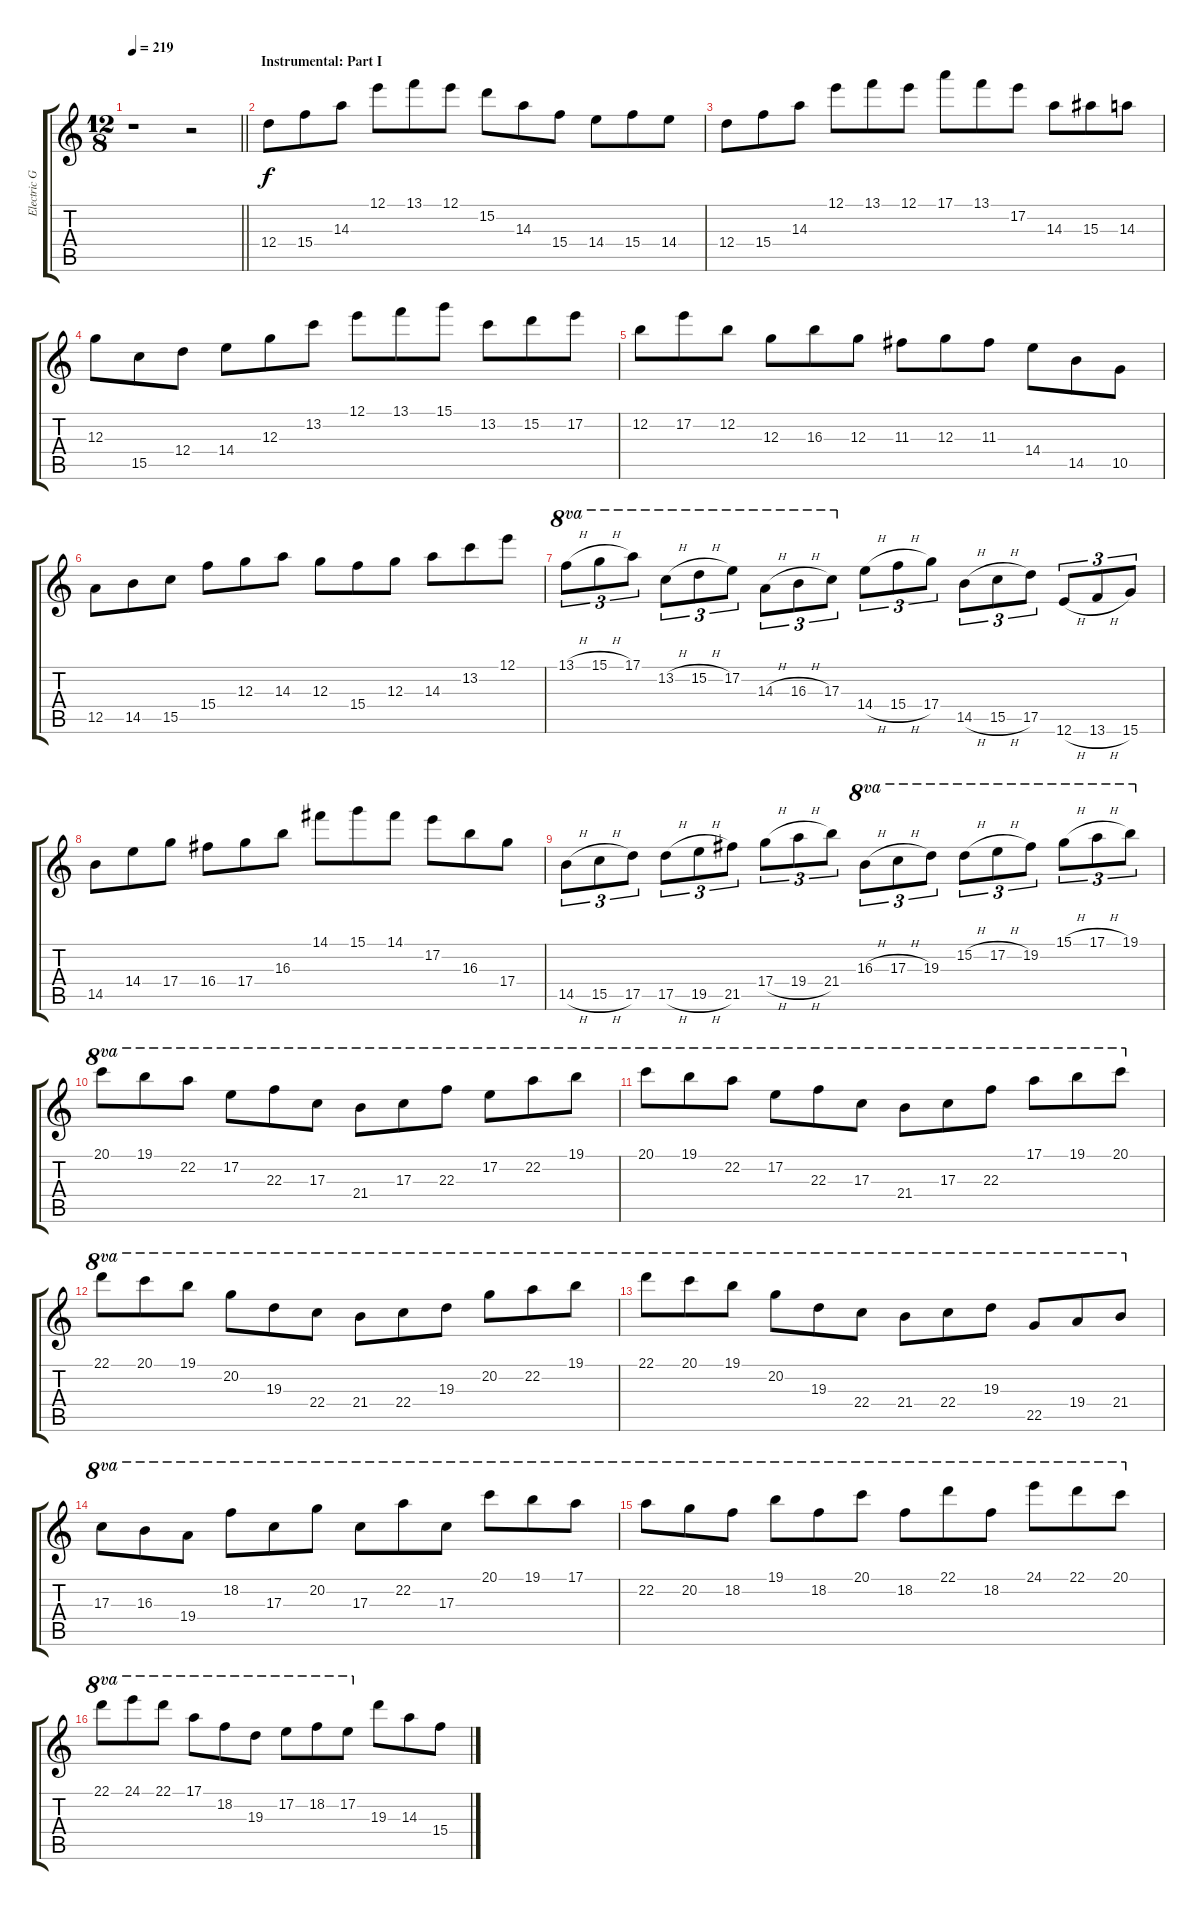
\track ("Electric Guitar VI" "Electric G") {instrument distortionguitar}
\staff {score tabs}
\tuning (E4 B3 G3 D3 A2 E2) {hide}
\ts (12 8)
\tempo 219
\clef g2
\barLineRight lightlight
\ks c
r.1{dy f} r.2 |
\section ("" "Instrumental: Part I")
12.4.8 15.4.8 14.3.8 12.1.8 13.1.8 12.1.8 15.2.8 14.3.8 15.4.8 14.4.8 15.4.8 14.4.8 |
12.4.8 15.4.8 14.3.8 12.1.8 13.1.8 12.1.8 17.1.8 13.1.8 17.2.8 14.3.8 15.3.8 14.3.8 |
12.3.8 15.5.8 12.4.8 14.4.8 12.3.8 13.2.8 12.1.8 13.1.8 15.1.8 13.2.8 15.2.8 17.2.8 |
12.2.8 17.2.8 12.2.8 12.3.8 16.3.8 12.3.8 11.3.8 12.3.8 11.3.8 14.4.8 14.5.8 10.5.8 |
12.5.8 14.5.8 15.5.8 15.4.8 12.3.8 14.3.8 12.3.8 15.4.8 12.3.8 14.3.8 13.2.8 12.1.8 |
13.1{h}.8{tu (3 2) ot 8va} 15.1{h}.8{tu (3 2) ot 8va} 17.1.8{tu (3 2) ot 8va} 13.2{h}.8{tu (3 2) ot 8va} 15.2{h}.8{tu (3 2) ot 8va} 17.2.8{tu (3 2) ot 8va} 14.3{h}.8{tu (3 2) ot 8va} 16.3{h}.8{tu (3 2) ot 8va} 17.3.8{tu (3 2) ot 8va} 14.4{h}.8{tu (3 2)} 15.4{h}.8{tu (3 2)} 17.4.8{tu (3 2)} 14.5{h}.8{tu (3 2)} 15.5{h}.8{tu (3 2)} 17.5.8{tu (3 2)} 12.6{h}.8{tu (3 2)} 13.6{h}.8{tu (3 2)} 15.6.8{tu (3 2)} |
14.5.8 14.4.8 17.4.8 16.4.8 17.4.8 16.3.8 14.1.8 15.1.8 14.1.8 17.2.8 16.3.8 17.4.8 |
14.5{h}.8{tu (3 2)} 15.5{h}.8{tu (3 2)} 17.5.8{tu (3 2)} 17.5{h}.8{tu (3 2)} 19.5{h}.8{tu (3 2)} 21.5.8{tu (3 2)} 17.4{h}.8{tu (3 2)} 19.4{h}.8{tu (3 2)} 21.4.8{tu (3 2)} 16.3{h}.8{tu (3 2) ot 8va} 17.3{h}.8{tu (3 2) ot 8va} 19.3.8{tu (3 2) ot 8va} 15.2{h}.8{tu (3 2) ot 8va} 17.2{h}.8{tu (3 2) ot 8va} 19.2.8{tu (3 2) ot 8va} 15.1{h}.8{tu (3 2) ot 8va} 17.1{h}.8{tu (3 2) ot 8va} 19.1.8{tu (3 2) ot 8va} |
20.1.8{ot 8va} 19.1.8{ot 8va} 22.2.8{ot 8va} 17.2.8{ot 8va} 22.3.8{ot 8va} 17.3.8{ot 8va} 21.4.8{ot 8va} 17.3.8{ot 8va} 22.3.8{ot 8va} 17.2.8{ot 8va} 22.2.8{ot 8va} 19.1.8{ot 8va} |
20.1.8{ot 8va} 19.1.8{ot 8va} 22.2.8{ot 8va} 17.2.8{ot 8va} 22.3.8{ot 8va} 17.3.8{ot 8va} 21.4.8{ot 8va} 17.3.8{ot 8va} 22.3.8{ot 8va} 17.1.8{ot 8va} 19.1.8{ot 8va} 20.1.8{ot 8va} |
22.1.8{ot 8va} 20.1.8{ot 8va} 19.1.8{ot 8va} 20.2.8{ot 8va} 19.3.8{ot 8va} 22.4.8{ot 8va} 21.4.8{ot 8va} 22.4.8{ot 8va} 19.3.8{ot 8va} 20.2.8{ot 8va} 22.2.8{ot 8va} 19.1.8{ot 8va} |
22.1.8{ot 8va} 20.1.8{ot 8va} 19.1.8{ot 8va} 20.2.8{ot 8va} 19.3.8{ot 8va} 22.4.8{ot 8va} 21.4.8{ot 8va} 22.4.8{ot 8va} 19.3.8{ot 8va} 22.5.8{ot 8va} 19.4.8{ot 8va} 21.4.8{ot 8va} |
17.3.8{ot 8va} 16.3.8{ot 8va} 19.4.8{ot 8va} 18.2.8{ot 8va} 17.3.8{ot 8va} 20.2.8{ot 8va} 17.3.8{ot 8va} 22.2.8{ot 8va} 17.3.8{ot 8va} 20.1.8{ot 8va} 19.1.8{ot 8va} 17.1.8{ot 8va} |
22.2.8{ot 8va} 20.2.8{ot 8va} 18.2.8{ot 8va} 19.1.8{ot 8va} 18.2.8{ot 8va} 20.1.8{ot 8va} 18.2.8{ot 8va} 22.1.8{ot 8va} 18.2.8{ot 8va} 24.1.8{ot 8va} 22.1.8{ot 8va} 20.1.8{ot 8va} |
22.1.8{ot 8va} 24.1.8{ot 8va} 22.1.8{ot 8va} 17.1.8{ot 8va} 18.2.8{ot 8va} 19.3.8{ot 8va} 17.2.8{ot 8va} 18.2.8{ot 8va} 17.2.8{ot 8va} 19.3.8 14.3.8 15.4.8
